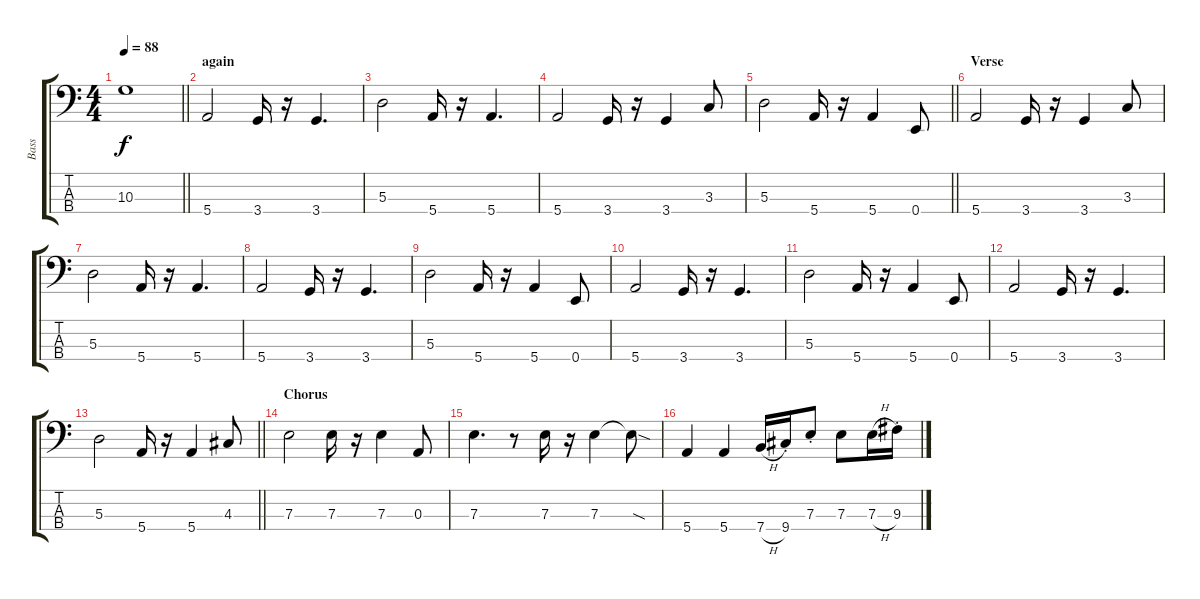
\track ("Bass" "Bass") {instrument electricbassfinger}
\staff {score tabs}
\tuning (G2 D2 A1 E1) {hide}
\ts (4 4)
\tempo 88
\clef f4
\barLineRight lightlight
\ks c
10.3.1{dy f} |
\section ("" "again")
5.4.2 3.4.16 r.16 3.4.4{d} |
5.3.2 5.4.16 r.16 5.4.4{d} |
5.4.2 3.4.16 r.16 3.4.4 3.3.8 |
\barLineRight lightlight
5.3.2 5.4.16 r.16 5.4.4 0.4.8 |
\section ("" "Verse")
5.4.2 3.4.16 r.16 3.4.4 3.3.8 |
5.3.2 5.4.16 r.16 5.4.4{d} |
5.4.2 3.4.16 r.16 3.4.4{d} |
5.3.2 5.4.16 r.16 5.4.4 0.4.8 |
5.4.2 3.4.16 r.16 3.4.4{d} |
5.3.2 5.4.16 r.16 5.4.4 0.4.8 |
5.4.2 3.4.16 r.16 3.4.4{d} |
\barLineRight lightlight
5.3.2 5.4.16 r.16 5.4.4 4.3.8 |
\section ("" "Chorus")
7.3.2 7.3.16 r.16 7.3.4 0.3.8 |
7.3.4{d} r.8 7.3.16 r.16 7.3.4 7.3{sod t}.8 |
5.4.4 5.4.4 7.4{h}.16 9.4{st}.16 7.3{st}.8 7.3.8 7.3{h}.16 9.3{st}.16
